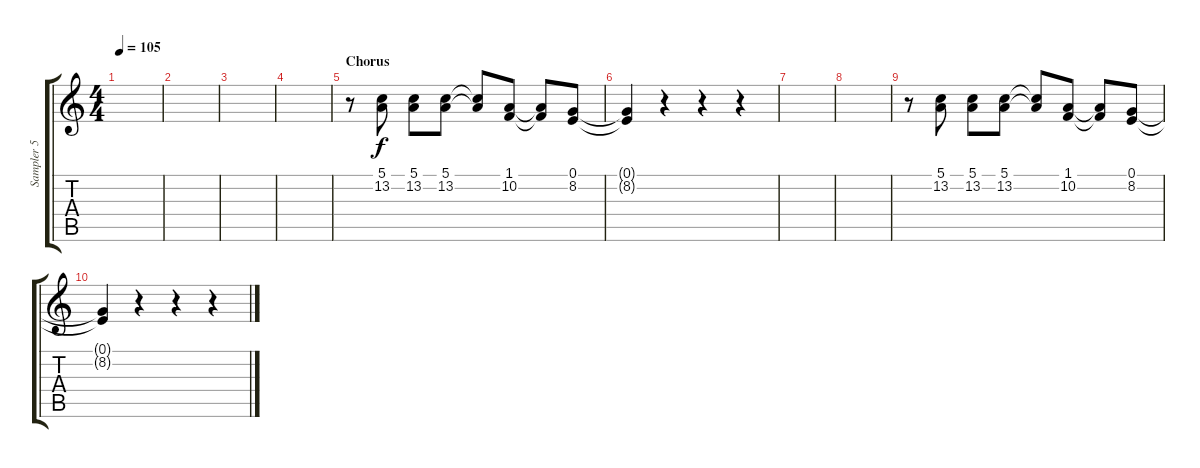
\track ("Sampler 5 " "Sampler 5 ") {instrument voiceoohs}
\staff {score tabs}
\tuning (E4 B3 G3 D3 A2 E2) {hide}
\ts (4 4)
\tempo 105
\clef g2
\ks c
|
|
|
|
\section ("" "Chorus")
r.8{volume 11 instrument voiceoohs} (5.1 13.2).8 (5.1 13.2).8 (5.1 13.2).8 (5.1{t} 13.2{t}).8 (1.1 10.2).8 (1.1{t} 10.2{t}).8 (0.1 8.2).8 |
(0.1{t} 8.2{t}).4 r.4 r.4 r.4 |
|
|
r.8{volume 11 instrument voiceoohs} (5.1 13.2).8 (5.1 13.2).8 (5.1 13.2).8 (5.1{t} 13.2{t}).8 (1.1 10.2).8 (1.1{t} 10.2{t}).8 (0.1 8.2).8 |
(0.1{t} 8.2{t}).4 r.4 r.4 r.4
